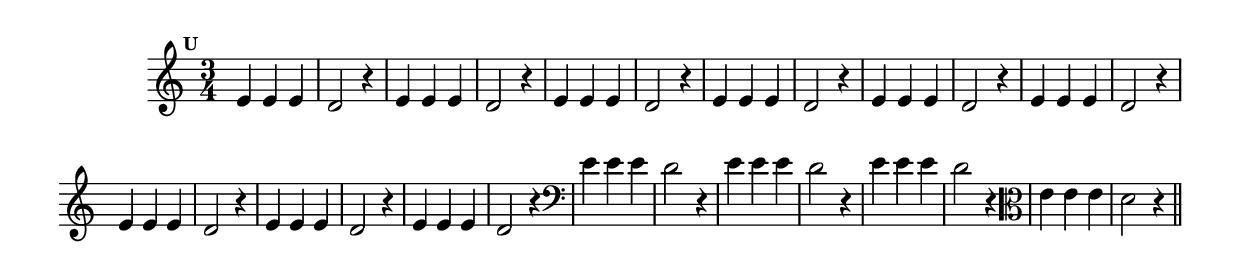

\version "2.14.2"

%\header { texidoc="Perguntas e Respostas"}

\relative c' {

  \override Staff.TimeSignature #'style = #'()
  \time 3/4 
  \override Score.BarNumber #'transparent = ##t
                                %\override Score.RehearsalMark #'font-family = #'roman
  \override Score.RehearsalMark #'font-size = #-2
  \override Score.BarNumber #'transparent = ##t
  \set Score.markFormatter = #format-mark-numbers

  \mark 20 

                                % CLARINETE

  \tag #'cl {
    e4 e e | d2 r4 
  }

                                % FLAUTA

  \tag #'fl {
    e4 e e | d2 r4 
  }

                                % OBOÉ

  \tag #'ob {
    e4 e e | d2 r4 
  }

                                % SAX ALTO

  \tag #'saxa {
    e4 e e | d2 r4 
  }

                                % SAX TENOR

  \tag #'saxt {
    e4 e e | d2 r4 
  }

                                % SAX GENES

  \tag #'saxg {
    e4 e e | d2 r4 
  }

                                % TROMPETE

  \tag #'tpt {
    e4 e e | d2 r4 
  }

                                % TROMPA

  \tag #'tpa {
    e4 e e | d2 r4 
  }

                                % TROMPA OP

  \tag #'tpaop {
    e4 e e | d2 r4 
  }

                                % TROMBONE

  \tag #'tbn {
    \clef bass
    e4 e e | d2 r4 
  }

                                % TUBA MIB

  \tag #'tbamib {
    \clef bass
    e4 e e | d2 r4 
  }

                                % TUBA SIB

  \tag #'tbasib {
    \clef bass
    e4 e e | d2 r4 
  }

                                % VIOLA

  \tag #'vla {
    \clef alto
    e4 e e | d2 r4 
  }

                                % FINAL

  \bar "||"

}
